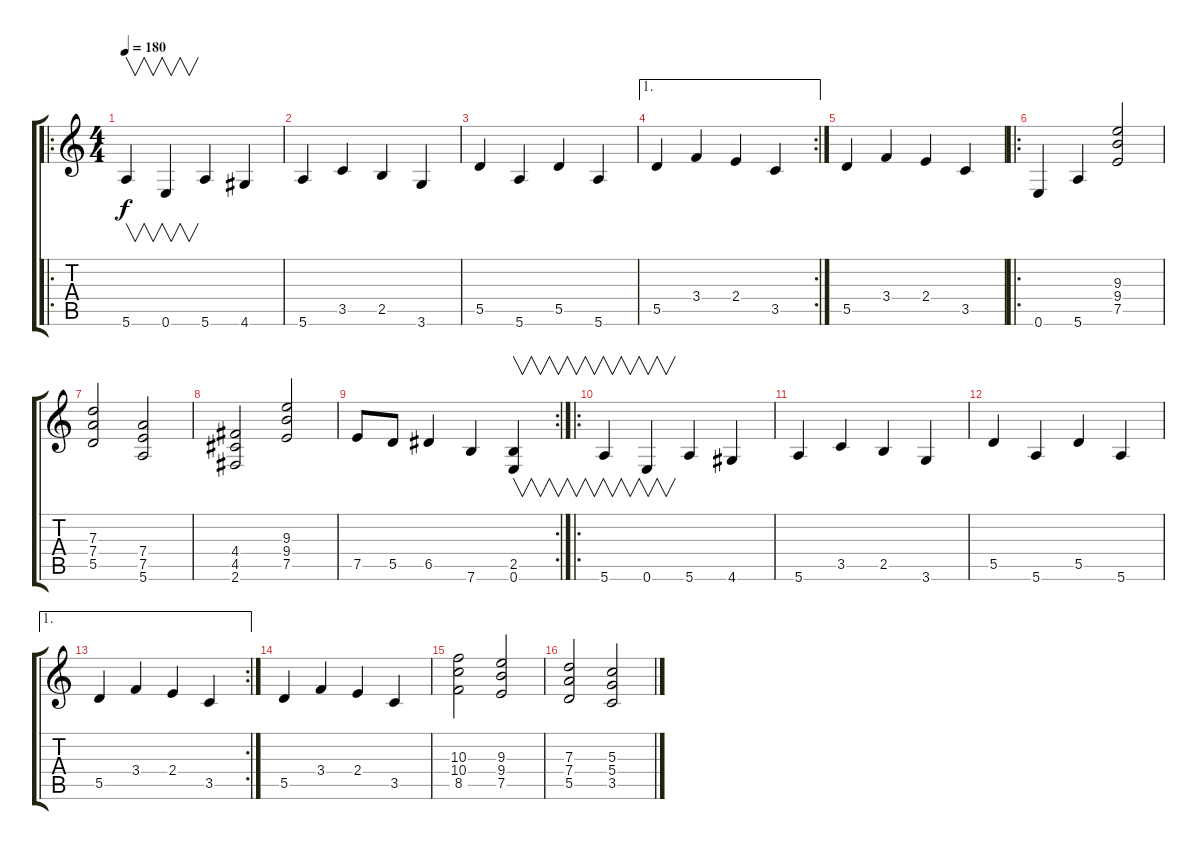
\track "" {instrument overdrivenguitar}
\staff {score tabs}
\tuning (E4 B3 G3 D3 A2 E2) {hide}
\ro
\ts (4 4)
\tempo 180
\clef g2
\ks c
5.6.4{v dy f} 0.6.4{v} 5.6.4 4.6.4 |
5.6.4 3.5.4 2.5.4 3.6.4 |
5.5.4 5.6.4 5.5.4 5.6.4 |
\ae 1
\rc 2
5.5.4 3.4.4 2.4.4 3.5.4 |
5.5.4 3.4.4 2.4.4 3.5.4 |
\ro
0.6.4 5.6.4 (9.3 9.4 7.5).2 |
(7.3 7.4 5.5).2 (7.4 7.5 5.6).2 |
(4.4 4.5 2.6).2 (9.3 9.4 7.5).2 |
\rc 2
7.5.8 5.5.8 6.5.4 7.6.4 (2.5 0.6).4{v} |
\ro
5.6.4{v} 0.6.4{v} 5.6.4 4.6.4 |
5.6.4 3.5.4 2.5.4 3.6.4 |
5.5.4 5.6.4 5.5.4 5.6.4 |
\ae 1
\rc 2
5.5.4 3.4.4 2.4.4 3.5.4 |
5.5.4 3.4.4 2.4.4 3.5.4 |
(10.3 10.4 8.5).2 (9.3 9.4 7.5).2 |
(7.3 7.4 5.5).2 (5.3 5.4 3.5).2
